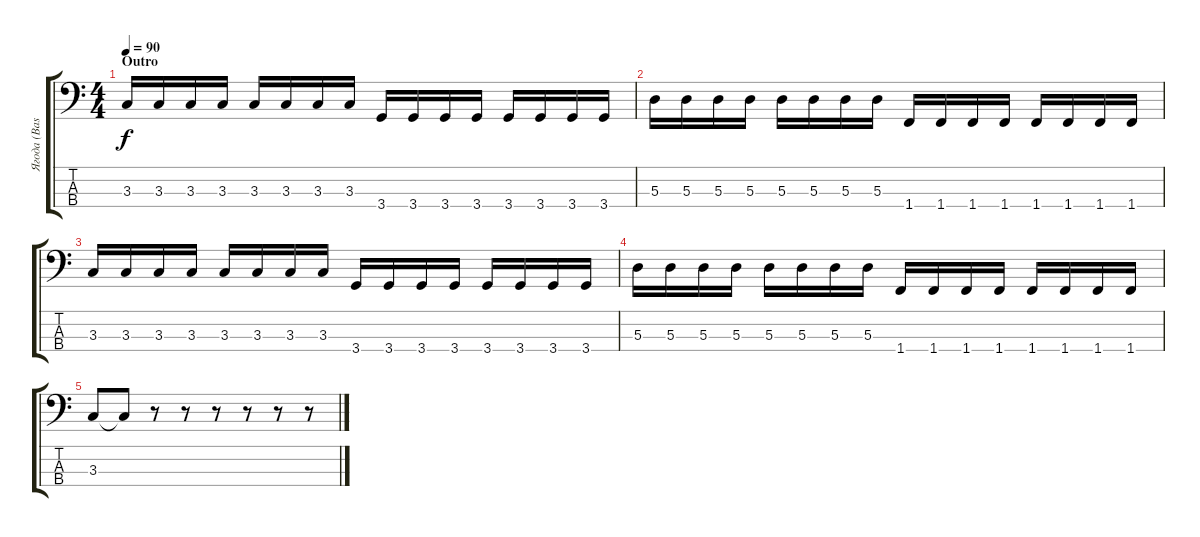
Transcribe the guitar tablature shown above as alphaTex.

\track ("Ягода (Bass)" "Ягода (Bas") {instrument electricbassfinger}
\staff {score tabs}
\tuning (G2 D2 A1 E1) {hide}
\ts (4 4)
\section ("" "Outro")
\tempo 90
\clef f4
\ks c
3.3.16{dy f} 3.3.16 3.3.16 3.3.16 3.3.16 3.3.16 3.3.16 3.3.16 3.4.16 3.4.16 3.4.16 3.4.16 3.4.16 3.4.16 3.4.16 3.4.16 |
5.3.16 5.3.16 5.3.16 5.3.16 5.3.16 5.3.16 5.3.16 5.3.16 1.4.16 1.4.16 1.4.16 1.4.16 1.4.16 1.4.16 1.4.16 1.4.16 |
3.3.16 3.3.16 3.3.16 3.3.16 3.3.16 3.3.16 3.3.16 3.3.16 3.4.16 3.4.16 3.4.16 3.4.16 3.4.16 3.4.16 3.4.16 3.4.16 |
5.3.16 5.3.16 5.3.16 5.3.16 5.3.16 5.3.16 5.3.16 5.3.16 1.4.16 1.4.16 1.4.16 1.4.16 1.4.16 1.4.16 1.4.16 1.4.16 |
3.3.8 3.3{t}.8 r.8 r.8 r.8 r.8 r.8 r.8
